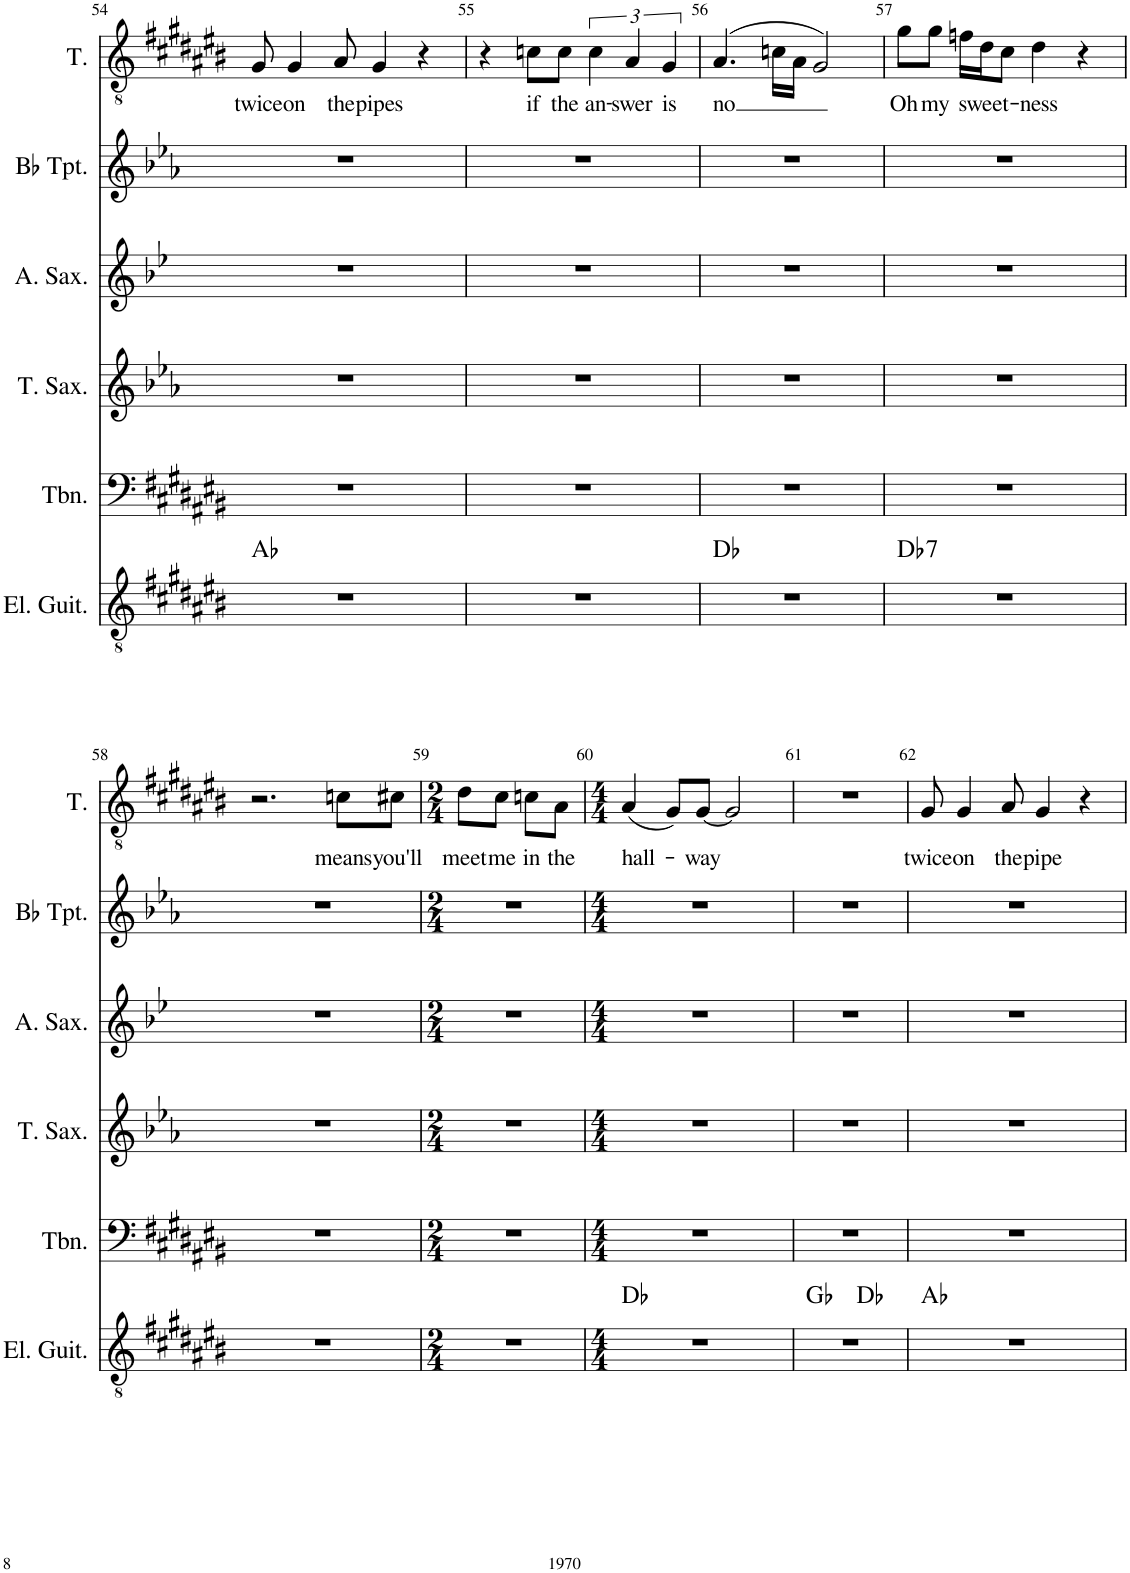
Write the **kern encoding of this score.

**kern	**harte	**kern	**kern	**kern	**kern	**kern	**text
*part6	*part6	*part5	*part4	*part3	*part2	*part1	*part1
*staff6	*	*staff5	*staff4	*staff3	*staff2	*staff1	*staff1
*I"Electric Guitar	*	*I"Trombone	*I"Tenor Saxophone	*I"Alto Saxophone	*I"Bb Trumpet	*I"Tenor	*
*I'El. Guit.	*	*I'Tbn.	*I'T. Sax.	*I'A. Sax.	*I'Bb Tpt.	*I'T.	*
!!LO:PB:g=z
*clefGv2	*	*clefF4	*clefG2	*clefG2	*clefG2	*clefGv2	*
*	*	*	*Trd8c14	*Trd5c9	*Trd1c2	*	*
*k[f#c#g#d#a#e#b#]	*	*k[f#c#g#d#a#e#b#]	*k[b-e-a-]	*k[b-e-]	*k[b-e-a-]	*k[f#c#g#d#a#e#b#]	*
*M4/4	*	*M4/4	*M4/4	*M4/4	*M4/4	*M4/4	*
=54	=54	=54	=54	=54	=54	=54	=54
!	!	!	!	!	!	!	!LO:LY:b
1r	Ab:maj	1r	1r	1r	1r	8G#/	twice
!	!	!	!	!	!	!	!LO:LY:b
.	.	.	.	.	.	4G#/	on
!	!	!	!	!	!	!	!LO:LY:b
.	.	.	.	.	.	8A#/	the
!	!	!	!	!	!	!	!LO:LY:b
.	.	.	.	.	.	4G#/	pipes
.	.	.	.	.	.	4r	.
=55	=55	=55	=55	=55	=55	=55	=55
1r	.	1r	1r	1r	1r	4r	.
!	!	!	!	!	!	!	!LO:LY:b
.	.	.	.	.	.	8cn\L	if
!	!	!	!	!	!	!	!LO:LY:b
.	.	.	.	.	.	8c\J	the
!	!	!	!	!	!	!	!LO:LY:b
.	.	.	.	.	.	6c\	an-
!	!	!	!	!	!	!	!LO:LY:b
.	.	.	.	.	.	6A#/	-swer
!	!	!	!	!	!	!	!LO:LY:b
.	.	.	.	.	.	6G#/	is
=56	=56	=56	=56	=56	=56	=56	=56
!	!	!	!	!	!	!	!LO:LY:b
1r	Db:maj	1r	1r	1r	1r	(4.A#/	no
.	.	.	.	.	.	16cn\LL	.
.	.	.	.	.	.	16A#\JJ	.
.	.	.	.	.	.	2G#/)	.
=57	=57	=57	=57	=57	=57	=57	=57
!	!LO:H:kt=7	!	!	!	!	!	!LO:LY:b
1r	Db:7	1r	1r	1r	1r	8g#\L	Oh
!	!	!	!	!	!	!	!LO:LY:b
.	.	.	.	.	.	8g#\J	my
!	!	!	!	!	!	!	!LO:LY:b
.	.	.	.	.	.	16fn\LL	sweet-
.	.	.	.	.	.	16d#\J	.
.	.	.	.	.	.	8c#\J	.
!	!	!	!	!	!	!	!LO:LY:b
.	.	.	.	.	.	4d#\	-ness
.	.	.	.	.	.	4r	.
!!LO:LB:g=z
=58	=58	=58	=58	=58	=58	=58	=58
1r	.	1r	1r	1r	1r	2.r	.
!	!	!	!	!	!	!	!LO:LY:b
.	.	.	.	.	.	8cn\L	means
!	!	!	!	!	!	!	!LO:LY:b
.	.	.	.	.	.	8c#X\J	you'll
=59	=59	=59	=59	=59	=59	=59	=59
*M2/4	*	*M2/4	*M2/4	*M2/4	*M2/4	*M2/4	*
!	!	!	!	!	!	!	!LO:LY:b
2r	.	2r	2r	2r	2r	8d#\L	meet
!	!	!	!	!	!	!	!LO:LY:b
.	.	.	.	.	.	8c#\J	me
!	!	!	!	!	!	!	!LO:LY:b
.	.	.	.	.	.	8cn\L	in
!	!	!	!	!	!	!	!LO:LY:b
.	.	.	.	.	.	8A#\J	the
=60	=60	=60	=60	=60	=60	=60	=60
*M4/4	*	*M4/4	*M4/4	*M4/4	*M4/4	*M4/4	*
!	!	!	!	!	!	!	!LO:LY:b
1r	Db:maj	1r	1r	1r	1r	(4A#/	hall-
.	.	.	.	.	.	8G#/L)	.
!	!	!	!	!	!	!	!LO:LY:b
.	.	.	.	.	.	[8G#/J	-way
.	.	.	.	.	.	2G#/]	.
=61	=61	=61	=61	=61	=61	=61	=61
*^	*	*	*	*	*	*	*
1r	2ryy	Gb:maj	1r	1r	1r	1r	1r	.
.	2ryy	Db:maj	.	.	.	.	.	.
=62	=62	=62	=62	=62	=62	=62	=62	=62
!	!	!	!	!	!	!	!	!LO:LY:b
*v	*v	*	*	*	*	*	*	*
1r	Ab:maj	1r	1r	1r	1r	8G#/	twice
!	!	!	!	!	!	!	!LO:LY:b
.	.	.	.	.	.	4G#/	on
!	!	!	!	!	!	!	!LO:LY:b
.	.	.	.	.	.	8A#/	the
!	!	!	!	!	!	!	!LO:LY:b
.	.	.	.	.	.	4G#/	pipe
.	.	.	.	.	.	4r	.
=	=	=	=	=	=	=	=
*-	*-	*-	*-	*-	*-	*-	*-
